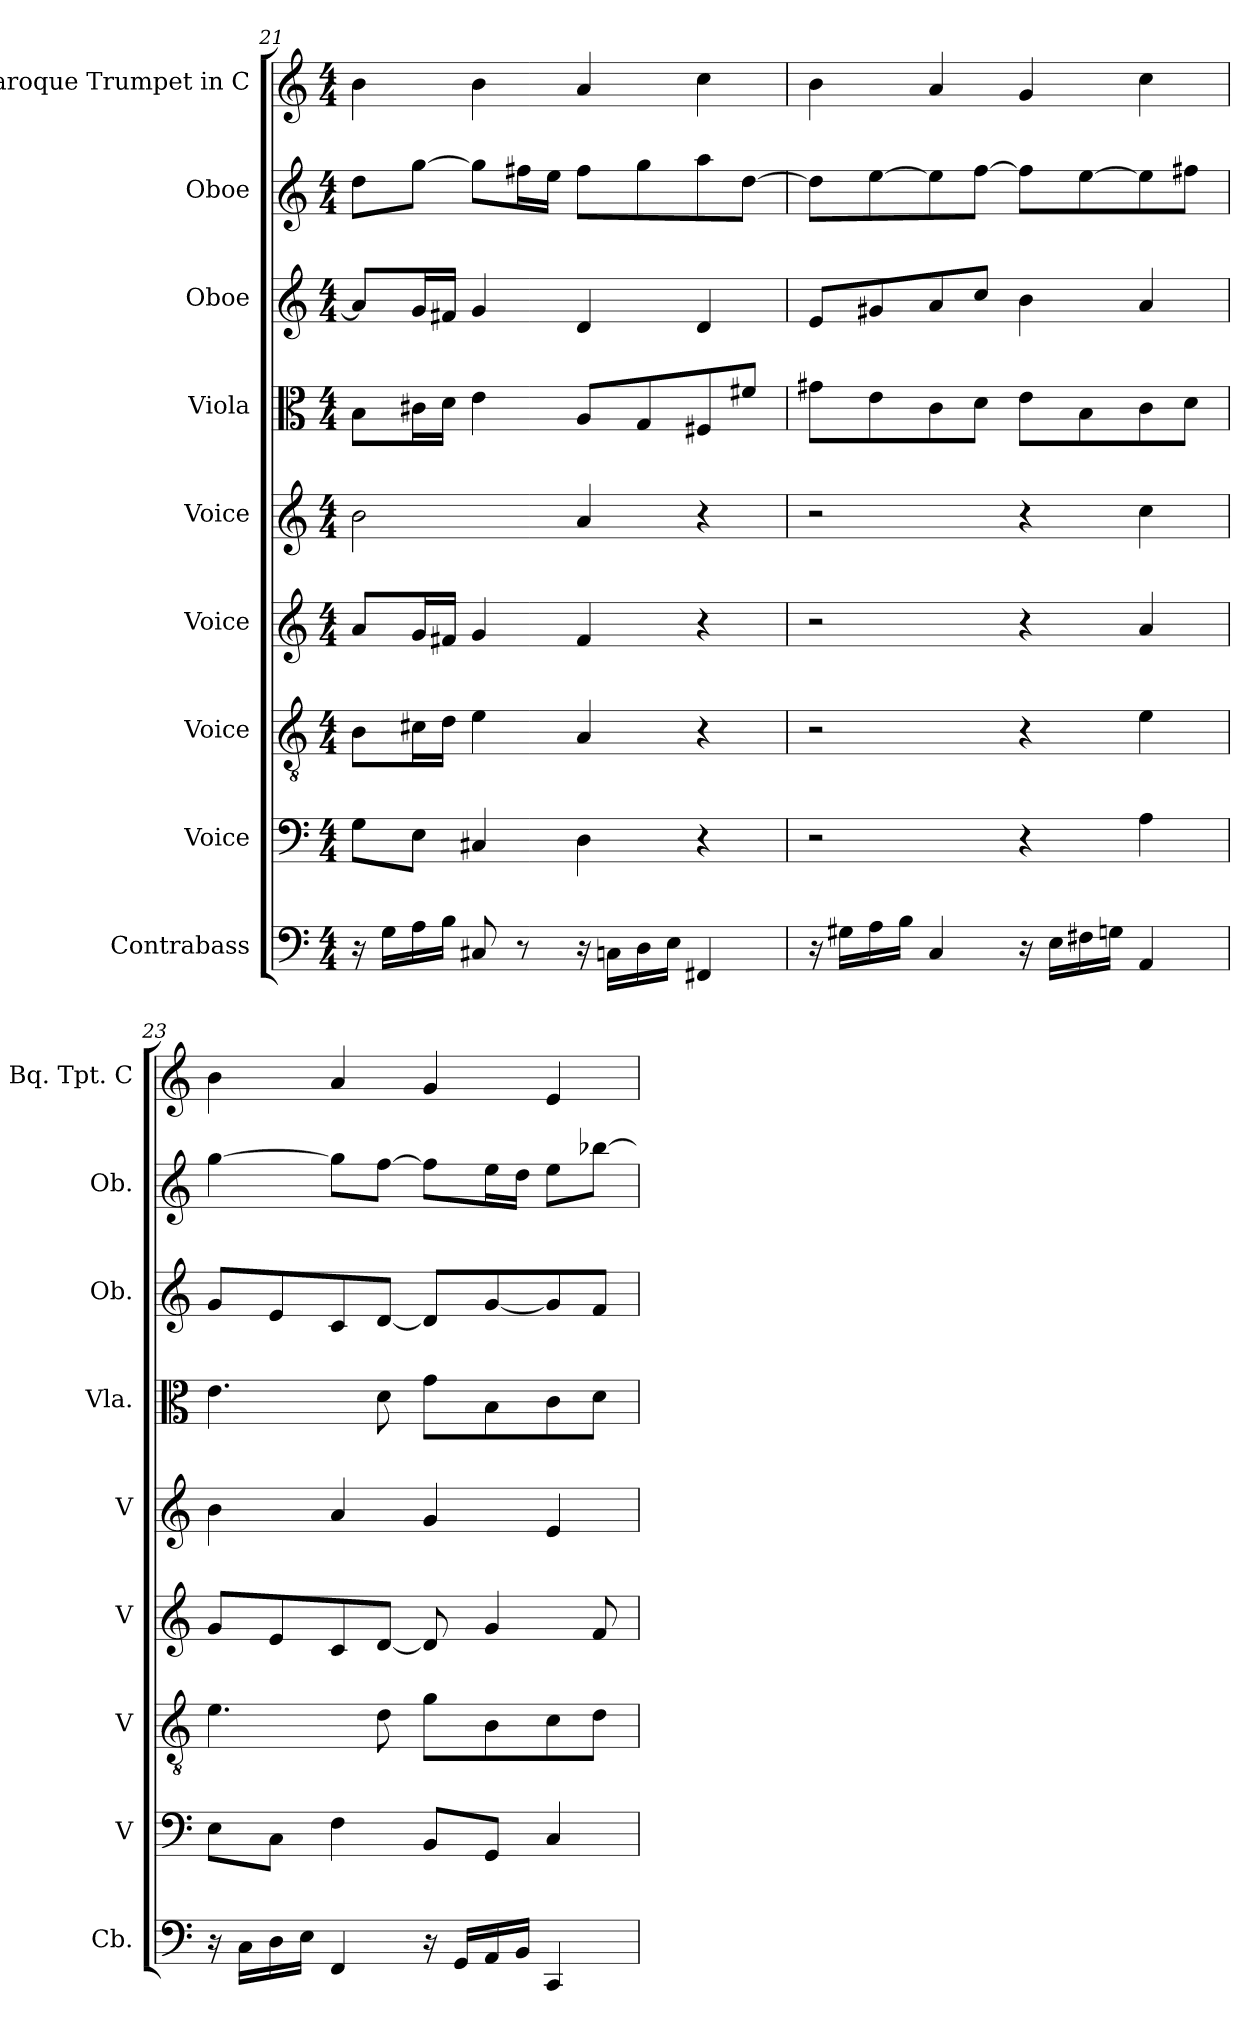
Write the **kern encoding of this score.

**kern	**kern	**kern	**kern	**kern	**kern	**kern	**kern	**kern
*part9	*part8	*part7	*part6	*part5	*part4	*part3	*part2	*part1
*staff9	*staff8	*staff7	*staff6	*staff5	*staff4	*staff3	*staff2	*staff1
*I"Contrabass	*I"Voice	*I"Voice	*I"Voice	*I"Voice	*I"Viola	*I"Oboe	*I"Oboe	*I"Baroque Trumpet in C
*I'Cb.	*I'V	*I'V	*I'V	*I'V	*I'Vla.	*I'Ob.	*I'Ob.	*I'Bq. Tpt. C
*clefF4	*clefF4	*clefGv2	*clefG2	*clefG2	*clefC3	*clefG2	*clefG2	*clefG2
*k[]	*k[]	*k[]	*k[]	*k[]	*k[]	*k[]	*k[]	*k[]
*M4/4	*M4/4	*M4/4	*M4/4	*M4/4	*M4/4	*M4/4	*M4/4	*M4/4
=21	=21	=21	=21	=21	=21	=21	=21	=21
16r	8GL	8BL	8aL	2b	8BL	8aL]	8ddL	4b
16GLL	.	.	.	.	.	.	.	.
16A	8EJ	16c#XL	16gL	.	16c#XL	16gL	[8ggJ	.
16BJJ	.	16dJJ	16f#XJJ	.	16dJJ	16f#XJJ	.	.
8C#X	4C#X	4e	4g	.	4e	4g	8ggL]	4b
8r	.	.	.	.	.	.	16ff#XL	.
.	.	.	.	.	.	.	16eeJJ	.
16r	4D	4A	4f#	4a	8AL	4d	8ff#L	4a
16CnLL	.	.	.	.	.	.	.	.
16D	.	.	.	.	8G	.	8gg	.
16EJJ	.	.	.	.	.	.	.	.
4FF#X	4r	4r	4r	4r	8F#X	4d	8aa	4cc
.	.	.	.	.	8f#XJ	.	[8ddJ	.
=22	=22	=22	=22	=22	=22	=22	=22	=22
16r	2r	2r	2r	2r	8g#XL	8eL	8ddL]	4b
16G#XLL	.	.	.	.	.	.	.	.
16A	.	.	.	.	8e	8g#X	[8ee	.
16BJJ	.	.	.	.	.	.	.	.
4C	.	.	.	.	8c	8a	8ee]	4a
.	.	.	.	.	8dJ	8ccJ	[8ffJ	.
16r	4r	4r	4r	4r	8eL	4b	8ffL]	4g
16ELL	.	.	.	.	.	.	.	.
16F#X	.	.	.	.	8B	.	[8ee	.
16GnJJ	.	.	.	.	.	.	.	.
4AA	4A	4e	4a	4cc	8c	4a	8ee]	4cc
.	.	.	.	.	8dJ	.	8ff#XJ	.
=23	=23	=23	=23	=23	=23	=23	=23	=23
16r	8EL	4.e	8gL	4b	4.e	8gL	[4gg	4b
16CLL	.	.	.	.	.	.	.	.
16D	8CJ	.	8e	.	.	8e	.	.
16EJJ	.	.	.	.	.	.	.	.
4FF	4F	.	8c	4a	.	8c	8ggL]	4a
.	.	8d	[8dJ	.	8d	[8dJ	[8ffJ	.
16r	8BBL	8gL	8d]	4g	8gL	8dL]	8ffL]	4g
16GGLL	.	.	.	.	.	.	.	.
16AA	8GGJ	8B	4g	.	8B	[8g	16eeL	.
16BBJJ	.	.	.	.	.	.	16ddJJ	.
4CC	4C	8c	.	4e	8c	8g]	8eeL	4e
.	.	8dJ	8f	.	8dJ	8fJ	[8bb-XJ	.
=	=	=	=	=	=	=	=	=
*-	*-	*-	*-	*-	*-	*-	*-	*-
